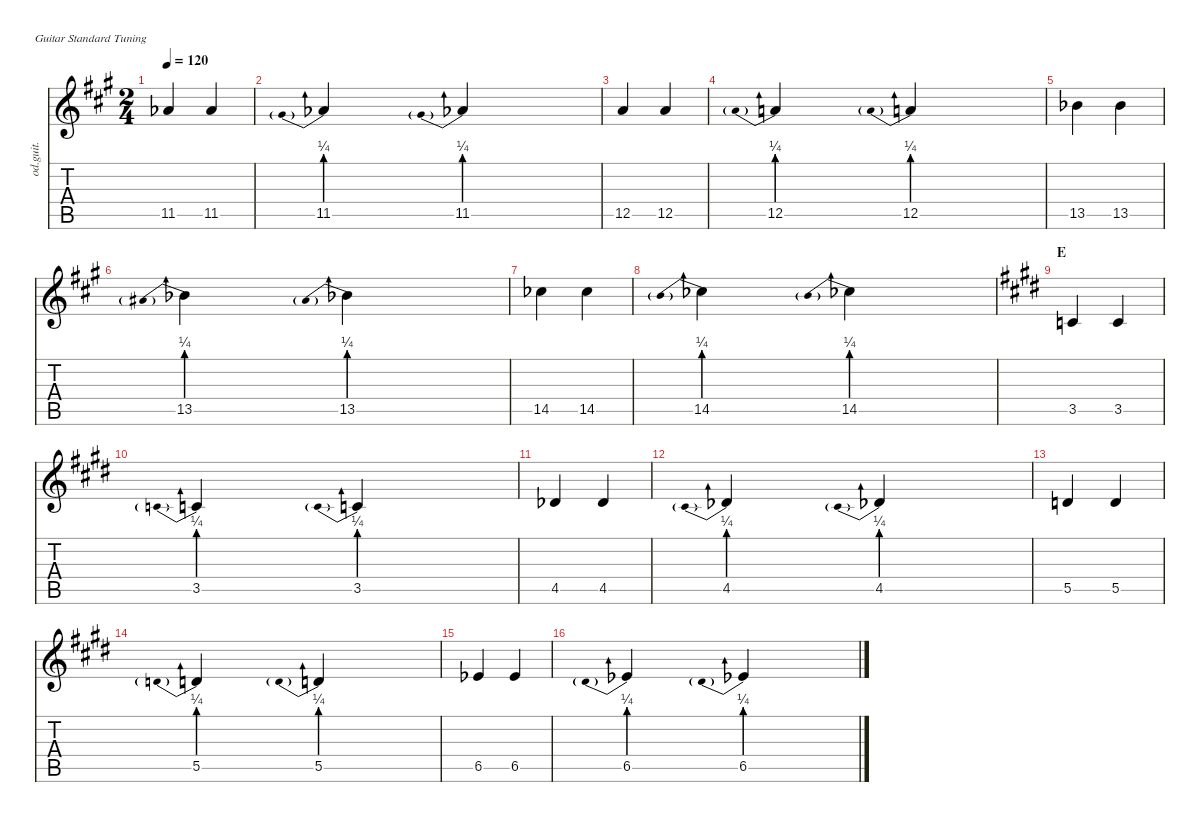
\defaultSystemsLayout 4
\hideDynamics
\bracketExtendMode nobrackets
\otherSystemsTrackNameOrientation horizontal
\track ("Overdriven Guitar" "od.guit.") {instrument overdrivenguitar}
\staff {score tabs}
\tuning (E4 B3 G3 D3 A2 E2)
\ts (2 4)
\tempo 120
\clef g2
\ks a
11.5{acc b}.4{dy mf beam Up} 11.5{acc b}.4{beam Up} |
11.5{be (prebend 0 1 60 1) acc b}.4{beam Up} 11.5{be (prebend 0 1 60 1) acc b}.4{beam Up} |
12.5{acc forcenatural}.4{beam Up} 12.5{acc forcenatural}.4{beam Up} |
12.5{be (prebend 0 1 60 1) acc forcenatural}.4{beam Up} 12.5{be (prebend 0 1 60 1) acc forcenatural}.4{beam Up} |
13.5{acc b}.4{beam Down} 13.5{acc b}.4{beam Down} |
13.5{be (prebend 0 1 60 1) acc b}.4{beam Down} 13.5{be (prebend 0 1 60 1) acc b}.4{beam Down} |
14.5{acc b}.4{beam Down} 14.5{acc b}.4{beam Down} |
14.5{be (prebend 0 1 60 1) acc b}.4{beam Down} 14.5{be (prebend 0 1 60 1) acc b}.4{beam Down} |
\section ("" "E")
\ks e
3.5{acc forcenatural}.4{beam Up} 3.5{acc forcenatural}.4{beam Up} |
3.5{be (prebend 0 1 60 1) acc forcenatural}.4{beam Up} 3.5{be (prebend 0 1 60 1) acc forcenatural}.4{beam Up} |
4.5{acc b}.4{beam Up} 4.5{acc b}.4{beam Up} |
4.5{be (prebend 0 1 60 1) acc b}.4{beam Up} 4.5{be (prebend 0 1 60 1) acc b}.4{beam Up} |
5.5{acc forcenatural}.4{beam Up} 5.5{acc forcenatural}.4{beam Up} |
5.5{be (prebend 0 1 60 1) acc forcenatural}.4{beam Up} 5.5{be (prebend 0 1 60 1) acc forcenatural}.4{beam Up} |
6.5{acc b}.4{beam Up} 6.5{acc b}.4{beam Up} |
6.5{be (prebend 0 1 60 1) acc b}.4{beam Up} 6.5{be (prebend 0 1 60 1) acc b}.4{beam Up}
